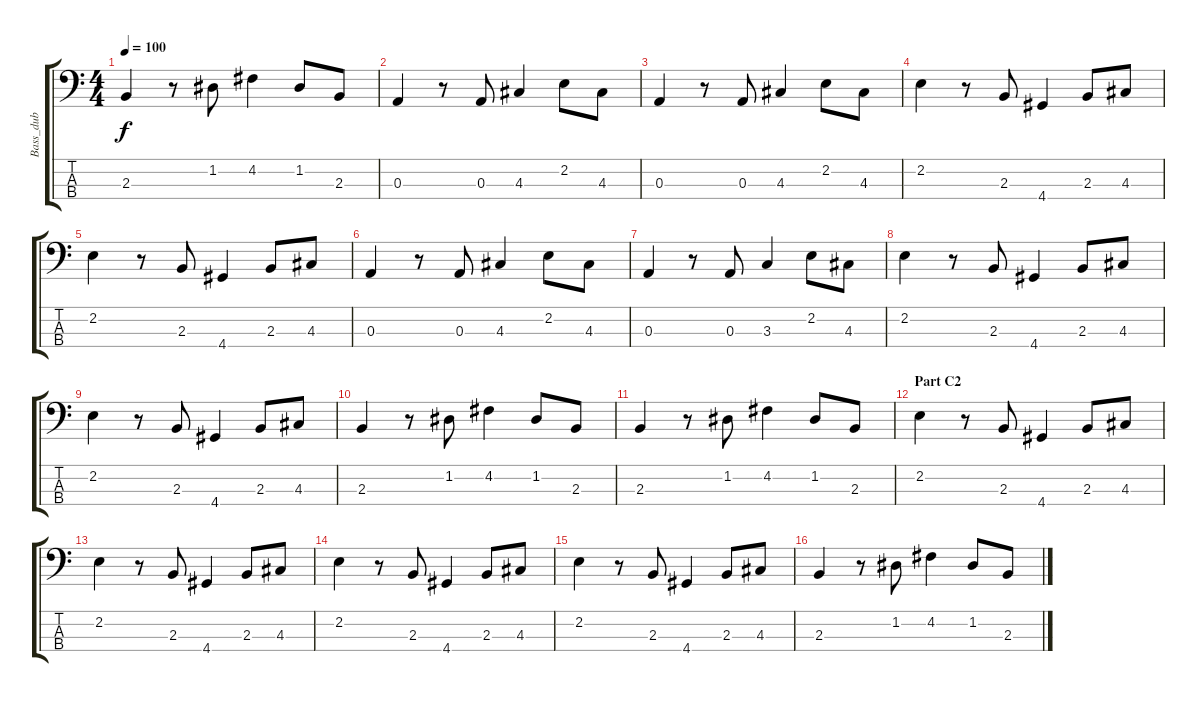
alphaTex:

\track ("Bass_dub" "Bass_dub") {instrument electricguitarmuted}
\staff {score tabs}
\tuning (G2 D2 A1 E1) {hide}
\ts (4 4)
\tempo 100
\clef f4
\ks c
2.3.4{dy f} r.8 1.2.8 4.2.4 1.2.8 2.3.8 |
0.3.4 r.8 0.3.8 4.3.4 2.2.8 4.3.8 |
0.3.4 r.8 0.3.8 4.3.4 2.2.8 4.3.8 |
2.2.4 r.8 2.3.8 4.4.4 2.3.8 4.3.8 |
2.2.4 r.8 2.3.8 4.4.4 2.3.8 4.3.8 |
0.3.4 r.8 0.3.8 4.3.4 2.2.8 4.3.8 |
0.3.4 r.8 0.3.8 3.3.4 2.2.8 4.3.8 |
2.2.4 r.8 2.3.8 4.4.4 2.3.8 4.3.8 |
2.2.4 r.8 2.3.8 4.4.4 2.3.8 4.3.8 |
2.3.4 r.8 1.2.8 4.2.4 1.2.8 2.3.8 |
2.3.4 r.8 1.2.8 4.2.4 1.2.8 2.3.8 |
\section ("" "Part C2")
2.2.4 r.8 2.3.8 4.4.4 2.3.8 4.3.8 |
2.2.4 r.8 2.3.8 4.4.4 2.3.8 4.3.8 |
2.2.4 r.8 2.3.8 4.4.4 2.3.8 4.3.8 |
2.2.4 r.8 2.3.8 4.4.4 2.3.8 4.3.8 |
2.3.4 r.8 1.2.8 4.2.4 1.2.8 2.3.8
